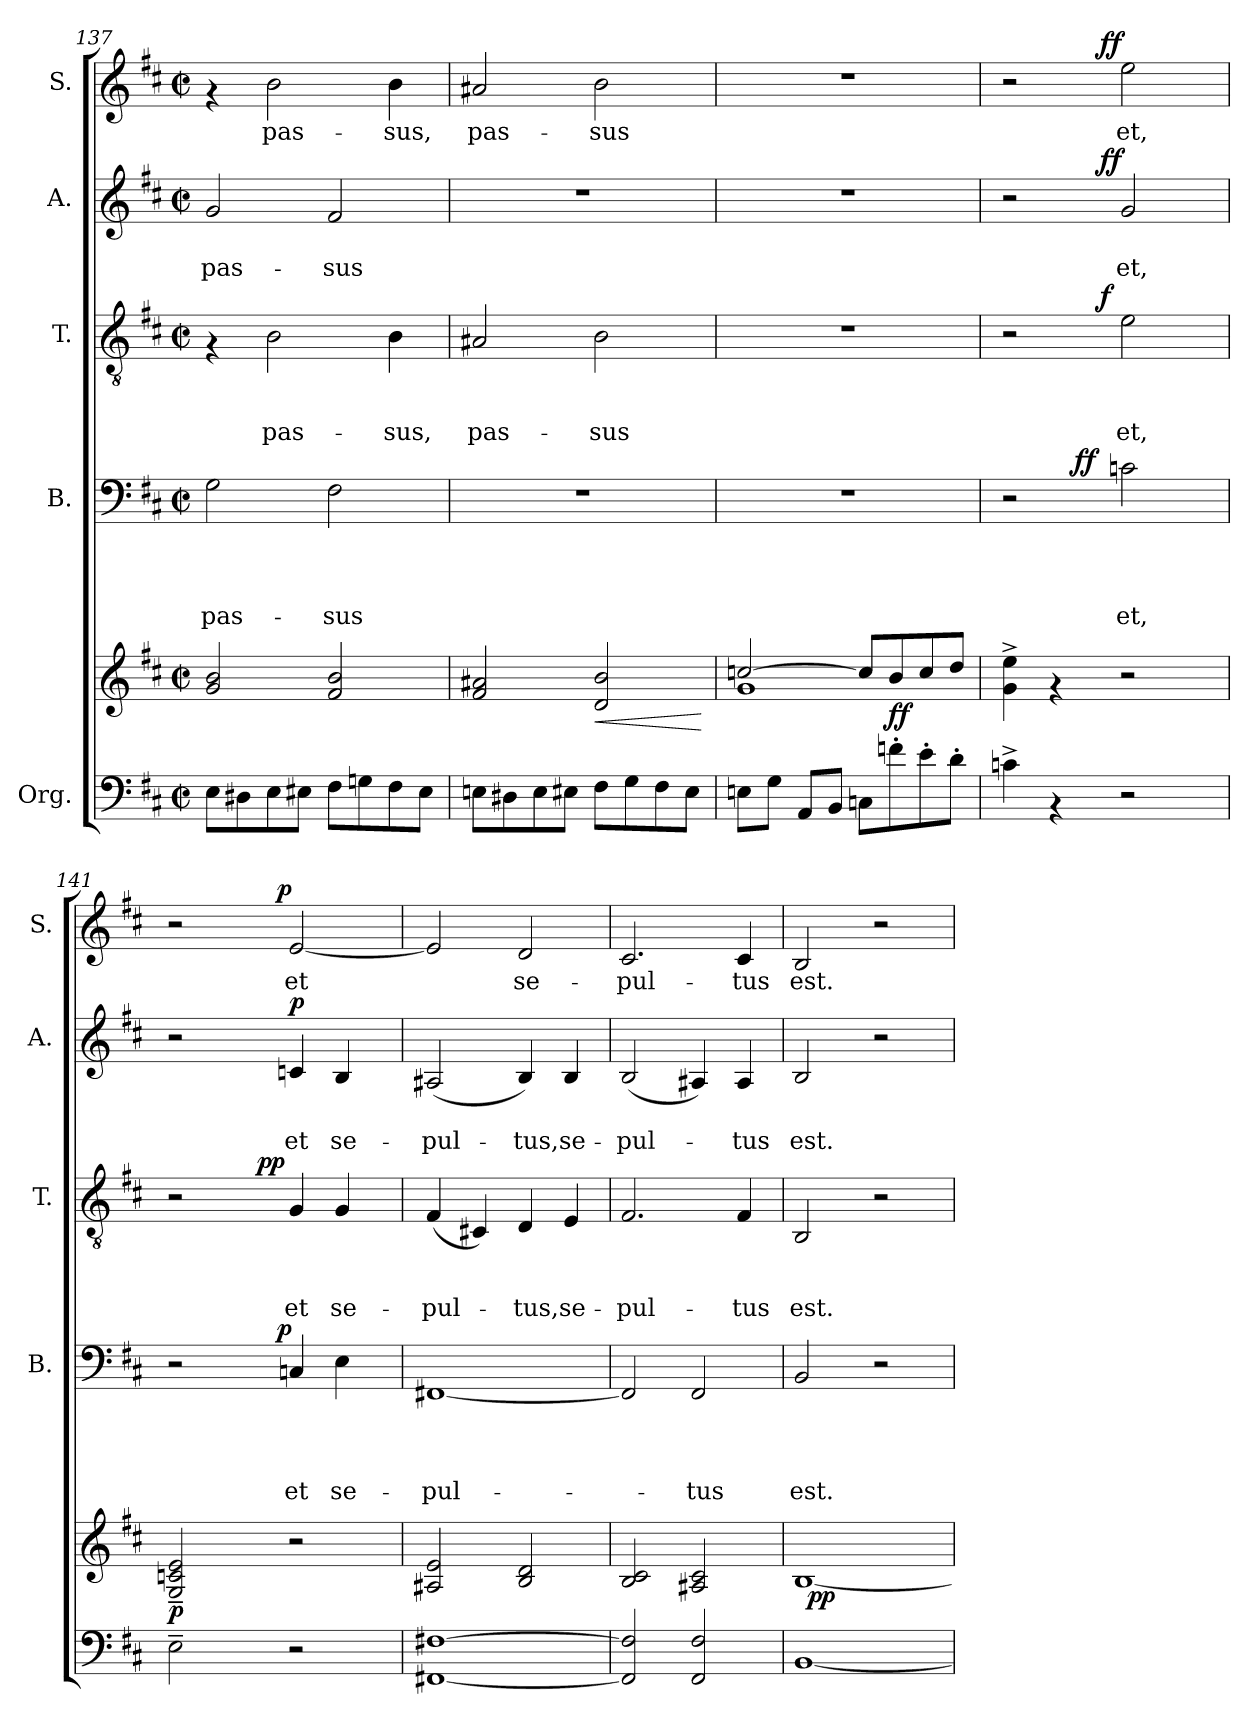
**kern	**kern	**dynam	**kern	**text	**text	**text	**text	**dynam	**kern	**text	**text	**text	**dynam	**kern	**text	**text	**dynam	**kern	**text	**dynam
*part5	*part5	*part5	*part4	*part4	*part4	*part4	*part4	*part4	*part3	*part3	*part3	*part3	*part3	*part2	*part2	*part2	*part2	*part1	*part1	*part1
*staff6	*staff5	*staff5/6	*staff4	*staff4	*staff4	*staff4	*staff4	*staff4	*staff3	*staff3	*staff3	*staff3	*staff3	*staff2	*staff2	*staff2	*staff2	*staff1	*staff1	*staff1
*I"Org.	*	*	*I"B.	*	*	*	*	*	*I"T.	*	*	*	*	*I"A.	*	*	*	*I"S.	*	*
*	*	*	*I'B.	*	*	*	*	*	*I'T.	*	*	*	*	*I'A.	*	*	*	*I'S.	*	*
*clefF4	*clefG2	*	*clefF4	*	*	*	*	*	*clefGv2	*	*	*	*	*clefG2	*	*	*	*clefG2	*	*
*k[f#c#]	*k[f#c#]	*	*k[f#c#]	*	*	*	*	*	*k[f#c#]	*	*	*	*	*k[f#c#]	*	*	*	*k[f#c#]	*	*
*D:	*D:	*	*D:	*	*	*	*	*	*D:	*	*	*	*	*D:	*	*	*	*D:	*	*
*M2/2	*M2/2	*	*M2/2	*	*	*	*	*	*M2/2	*	*	*	*	*M2/2	*	*	*	*M2/2	*	*
*met(c|)	*met(c|)	*	*met(c|)	*	*	*	*	*	*met(c|)	*	*	*	*	*met(c|)	*	*	*	*met(c|)	*	*
=137	=137	=137	=137	=137	=137	=137	=137	=137	=137	=137	=137	=137	=137	=137	=137	=137	=137	=137	=137	=137
!	!	!	!	!	!	!	!LO:LY:b	!	!	!	!	!	!	!	!	!LO:LY:b	!	!	!	!
8E\L	2g/ 2b/	.	2G\	.	.	.	pas-	.	4rF	.	.	.	.	2g/	.	pas-	.	4rf	.	.
8D#X\	.	.	.	.	.	.	.	.	.	.	.	.	.	.	.	.	.	.	.	.
!	!	!	!	!	!	!	!	!	!	!	!	!LO:LY:b	!	!	!	!	!	!	!LO:LY:b	!
8E\	.	.	.	.	.	.	.	.	2B\	.	.	pas-	.	.	.	.	.	2b\	pas-	.
8E#X\J	.	.	.	.	.	.	.	.	.	.	.	.	.	.	.	.	.	.	.	.
!	!	!	!	!	!	!	!LO:LY:b	!	!	!	!	!	!	!	!	!LO:LY:b	!	!	!	!
8F#\L	2f#/ 2b/	.	2F#\	.	.	.	-sus	.	.	.	.	.	.	2f#/	.	-sus	.	.	.	.
8Gn\	.	.	.	.	.	.	.	.	.	.	.	.	.	.	.	.	.	.	.	.
!	!	!	!	!	!	!	!	!	!	!	!	!LO:LY:b	!	!	!	!	!	!	!LO:LY:b	!
8F#\	.	.	.	.	.	.	.	.	4B\	.	.	-sus,	.	.	.	.	.	4b\	-sus,	.
8E#\J	.	.	.	.	.	.	.	.	.	.	.	.	.	.	.	.	.	.	.	.
=138	=138	=138	=138	=138	=138	=138	=138	=138	=138	=138	=138	=138	=138	=138	=138	=138	=138	=138	=138	=138
!	!	!	!	!	!	!	!	!	!	!	!	!LO:LY:b	!	!	!	!	!	!	!LO:LY:b	!
8En\L	2f#/ 2a#X/	.	1r	.	.	.	.	.	2A#X/	.	.	pas-	.	1r	.	.	.	2a#X/	pas-	.
8D#X\	.	.	.	.	.	.	.	.	.	.	.	.	.	.	.	.	.	.	.	.
8E\	.	.	.	.	.	.	.	.	.	.	.	.	.	.	.	.	.	.	.	.
8E#X\J	.	.	.	.	.	.	.	.	.	.	.	.	.	.	.	.	.	.	.	.
!	!	!LO:HP:b	!	!	!	!	!	!	!	!	!	!LO:LY:b	!	!	!	!	!	!	!LO:LY:b	!
8F#\L	2d/ 2b/	<	.	.	.	.	.	.	2B\	.	.	-sus	.	.	.	.	.	2b\	-sus	.
8G\	.	.	.	.	.	.	.	.	.	.	.	.	.	.	.	.	.	.	.	.
8F#\	.	.	.	.	.	.	.	.	.	.	.	.	.	.	.	.	.	.	.	.
8E#\J	.	.	.	.	.	.	.	.	.	.	.	.	.	.	.	.	.	.	.	.
.	.	[	.	.	.	.	.	.	.	.	.	.	.	.	.	.	.	.	.	.
=139	=139	=139	=139	=139	=139	=139	=139	=139	=139	=139	=139	=139	=139	=139	=139	=139	=139	=139	=139	=139
*	*^	*	*	*	*	*	*	*	*	*	*	*	*	*	*	*	*	*	*	*
8En\L	[>2ccn/	1g	.	1r	.	.	.	.	.	1r	.	.	.	.	1r	.	.	.	1r	.	.
8G\J	.	.	.	.	.	.	.	.	.	.	.	.	.	.	.	.	.	.	.	.	.
8AA/L	.	.	.	.	.	.	.	.	.	.	.	.	.	.	.	.	.	.	.	.	.
8BB/J	.	.	.	.	.	.	.	.	.	.	.	.	.	.	.	.	.	.	.	.	.
8Cn\L	8cc/L]	.	.	.	.	.	.	.	.	.	.	.	.	.	.	.	.	.	.	.	.
!	!	!	!LO:DY:a=2	!	!	!	!	!	!	!	!	!	!	!	!	!	!	!	!	!	!
8fn'>\	8b/	.	ff	.	.	.	.	.	.	.	.	.	.	.	.	.	.	.	.	.	.
8e'>\	8cc/	.	.	.	.	.	.	.	.	.	.	.	.	.	.	.	.	.	.	.	.
8d'>\J	8dd/J	.	.	.	.	.	.	.	.	.	.	.	.	.	.	.	.	.	.	.	.
*	*v	*v	*	*	*	*	*	*	*	*	*	*	*	*	*	*	*	*	*	*	*
!!LO:LB:g=z
=140	=140	=140	=140	=140	=140	=140	=140	=140	=140	=140	=140	=140	=140	=140	=140	=140	=140	=140	=140	=140
*	*	*	*^	*	*	*	*	*	*^	*	*	*	*	*^	*	*	*	*^	*	*
4cn^>\	4g\^> 4ee\^>	.	2r	4ryy	.	.	.	.	.	2r	4..ryy	.	.	.	.	2r	4..ryy	.	.	.	2r	4..ryy	.	.
4rAA	4rf	.	.	16.ryy	.	.	.	.	.	.	.	.	.	.	.	.	.	.	.	.	.	.	.	.
!	!	!	!	!	!	!	!	!	!LO:DY:a	!	!	!	!	!	!	!	!	!	!	!	!	!	!	!
.	.	.	.	2ryy	.	.	.	.	ff	.	.	.	.	.	.	.	.	.	.	.	.	.	.	.
!	!	!	!	!	!	!	!	!	!	!	!	!	!	!	!LO:DY:a	!	!	!	!	!LO:DY:a	!	!	!	!LO:DY:a
.	.	.	.	.	.	.	.	.	.	.	2ryy	.	.	.	f	.	2ryy	.	.	ff	.	2ryy	.	ff
!	!	!	!	!	!	!	!	!LO:LY:b	!	!	!	!	!	!LO:LY:b	!	!	!	!	!LO:LY:b	!	!	!	!LO:LY:b	!
2r	2r	.	2cn\	.	.	.	.	et,	.	2e\	.	.	.	et,	.	2g/	.	.	et,	.	2ee\	.	et,	.
.	.	.	.	8ryy	.	.	.	.	.	.	.	.	.	.	.	.	.	.	.	.	.	.	.	.
.	.	.	.	.	.	.	.	.	.	.	16ryy	.	.	.	.	.	16ryy	.	.	.	.	16ryy	.	.
.	.	.	.	32ryy	.	.	.	.	.	.	.	.	.	.	.	.	.	.	.	.	.	.	.	.
=141	=141	=141	=141	=141	=141	=141	=141	=141	=141	=141	=141	=141	=141	=141	=141	=141	=141	=141	=141	=141	=141	=141	=141	=141
!	!	!LO:DY:b	!	!	!	!	!	!	!	!	!	!	!	!	!	!	!	!	!	!	!	!	!	!
*	*	*	*	*	*	*	*	*	*	*	*	*	*	*	*	*v	*v	*	*	*	*	*	*	*
2E~>\	2G/~< 2cn/~< 2e/~<	p	2r	4...ryy	.	.	.	.	.	2r	4ryy	.	.	.	.	2r	.	.	.	2r	4...ryy	.	.
.	.	.	.	.	.	.	.	.	.	.	8ryy	.	.	.	.	.	.	.	.	.	.	.	.
.	.	.	.	.	.	.	.	.	.	.	32ryy	.	.	.	.	.	.	.	.	.	.	.	.
!	!	!	!	!	!	!	!	!	!	!	!	!	!	!	!LO:DY:a	!	!	!	!	!	!	!	!
.	.	.	.	.	.	.	.	.	.	.	2ryy	.	.	.	pp	.	.	.	.	.	.	.	.
!	!	!	!	!	!	!	!	!	!LO:DY:a	!	!	!	!	!	!	!	!	!	!	!	!	!	!LO:DY:a
.	.	.	.	2ryy	.	.	.	.	p	.	.	.	.	.	.	.	.	.	.	.	2ryy	.	p
!	!	!	!	!	!	!	!	!LO:LY:b	!	!	!	!	!	!LO:LY:b	!	!	!	!LO:LY:b	!LO:DY:a	!	!	!LO:LY:b	!
2r	2r	.	4Cn/	.	.	.	.	et	.	4G/	.	.	.	et	.	4cn/	.	et	p	[<2e/	.	et	.
!	!	!	!	!	!	!	!	!LO:LY:b	!	!	!	!	!	!LO:LY:b	!	!	!	!LO:LY:b	!	!	!	!	!
.	.	.	4E\	.	.	.	.	se-	.	4G/	.	.	.	se-	.	4B/	.	se-	.	.	.	.	.
.	.	.	.	.	.	.	.	.	.	.	16.ryy	.	.	.	.	.	.	.	.	.	.	.	.
.	.	.	.	32ryy	.	.	.	.	.	.	.	.	.	.	.	.	.	.	.	.	32ryy	.	.
=142	=142	=142	=142	=142	=142	=142	=142	=142	=142	=142	=142	=142	=142	=142	=142	=142	=142	=142	=142	=142	=142	=142	=142
!	!	!	!	!	!	!	!	!LO:LY:b	!	!	!	!	!	!LO:LY:b	!	!	!	!LO:LY:b	!	!	!	!	!
*	*	*	*v	*v	*	*	*	*	*	*	*	*	*	*	*	*	*	*	*	*v	*v	*	*
*	*	*	*	*	*	*	*	*	*v	*v	*	*	*	*	*	*	*	*	*	*	*
[<1FF#X [>1F#X	2A#X/ 2e/	.	[<1FF#X	.	.	.	-pul-	.	(<4F#/	.	.	-pul-	.	(2A#X/	.	-pul-	.	2e/]	.	.
.	.	.	.	.	.	.	.	.	4C#X/)	.	.	.	.	.	.	.	.	.	.	.
!	!	!	!	!	!	!	!	!	!	!	!	!LO:LY:b	!	!	!	!LO:LY:b	!	!	!LO:LY:b	!
.	2B/ 2d/	.	.	.	.	.	.	.	4D/	.	.	-tus,	.	4B/)	.	-tus,	.	2d/	se-	.
!	!	!	!	!	!	!	!	!	!	!	!	!LO:LY:b	!	!	!	!LO:LY:b	!	!	!	!
.	.	.	.	.	.	.	.	.	4E/	.	.	se-	.	4B/	.	se-	.	.	.	.
=143	=143	=143	=143	=143	=143	=143	=143	=143	=143	=143	=143	=143	=143	=143	=143	=143	=143	=143	=143	=143
!	!	!	!	!	!	!	!	!	!	!	!	!LO:LY:b	!	!	!	!LO:LY:b	!	!	!LO:LY:b	!
2FF#/] 2F#/]	2B/ 2c#/	.	2FF#/]	.	.	.	.	.	2.F#/	.	.	-pul-	.	(2B/	.	-pul-	.	2.c#/	-pul-	.
!	!	!	!	!	!	!	!LO:LY:b	!	!	!	!	!	!	!	!	!	!	!	!	!
2FF#/ 2F#/	2A#X/ 2c#/	.	2FF#/	.	.	.	-tus	.	.	.	.	.	.	4A#X/)	.	.	.	.	.	.
!	!	!	!	!	!	!	!	!	!	!	!	!LO:LY:b	!	!	!	!LO:LY:b	!	!	!LO:LY:b	!
.	.	.	.	.	.	.	.	.	4F#/	.	.	-tus	.	4A#/	.	-tus	.	4c#/	-tus	.
=144	=144	=144	=144	=144	=144	=144	=144	=144	=144	=144	=144	=144	=144	=144	=144	=144	=144	=144	=144	=144
!	!	!	!	!	!	!	!LO:LY:b	!	!	!	!	!LO:LY:b	!	!	!	!LO:LY:b	!	!	!LO:LY:b	!
*	*^	*	*	*	*	*	*	*	*	*	*	*	*	*	*	*	*	*	*	*
[<1BB	[<1B	32ryy	.	2BB/	.	.	.	est.	.	2BB/	.	.	est.	.	2B/	.	est.	.	2B/	est.	.
!	!	!	!LO:DY:b	!	!	!	!	!	!	!	!	!	!	!	!	!	!	!	!	!	!
.	.	2ryy	pp	.	.	.	.	.	.	.	.	.	.	.	.	.	.	.	.	.	.
.	.	.	.	2r	.	.	.	.	.	2r	.	.	.	.	2r	.	.	.	2r	.	.
.	.	4...ryy	.	.	.	.	.	.	.	.	.	.	.	.	.	.	.	.	.	.	.
*	*v	*v	*	*	*	*	*	*	*	*	*	*	*	*	*	*	*	*	*	*	*
=	=	=	=	=	=	=	=	=	=	=	=	=	=	=	=	=	=	=	=	=
*-	*-	*-	*-	*-	*-	*-	*-	*-	*-	*-	*-	*-	*-	*-	*-	*-	*-	*-	*-	*-
